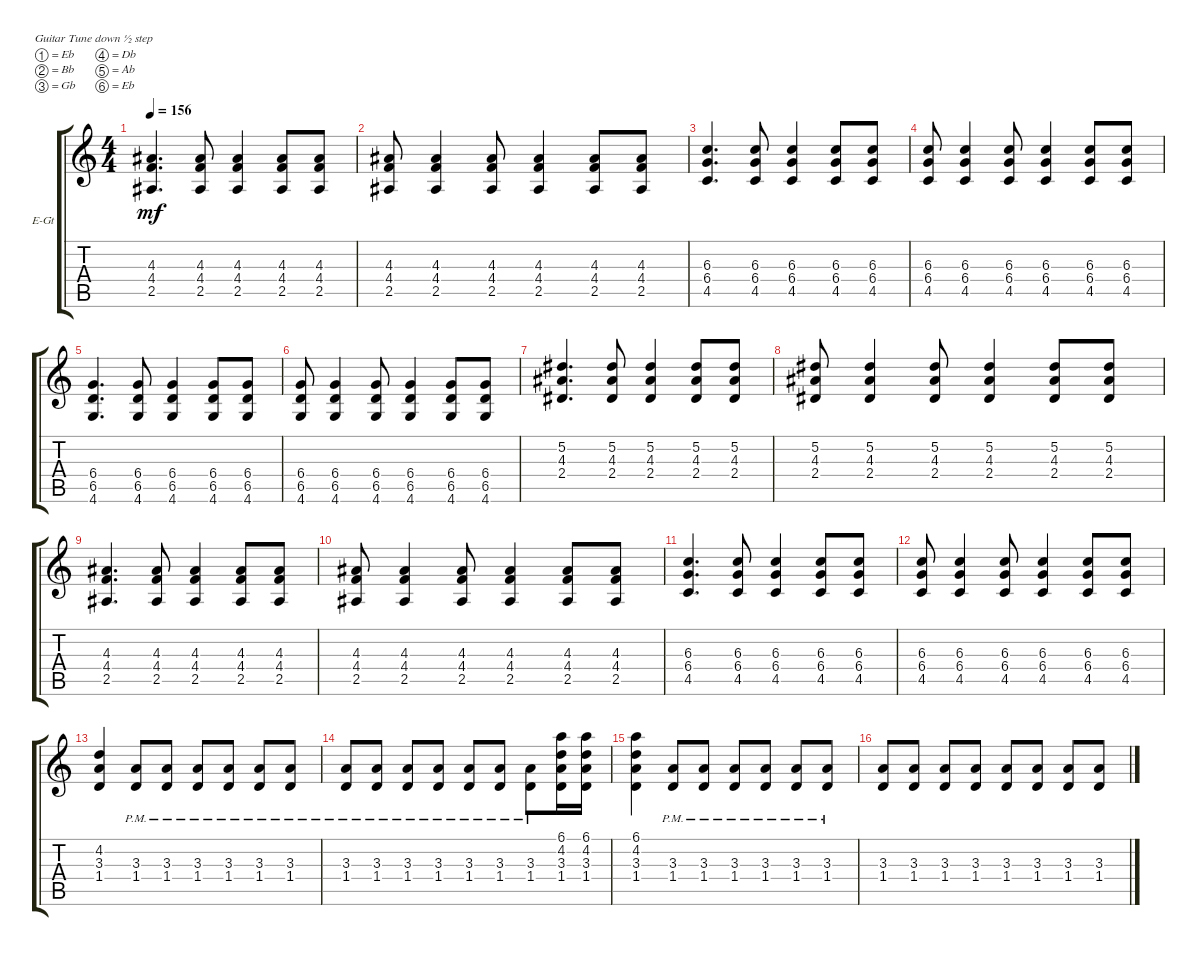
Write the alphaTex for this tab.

\defaultSystemsLayout 4
\bracketExtendMode groupsimilarinstruments
\firstSystemTrackNameOrientation horizontal
\otherSystemsTrackNameOrientation horizontal
\track ("Electric Guitar" "E-Gt") {instrument electricguitarclean}
\staff {score tabs}
\tuning (Eb4 Bb3 Gb3 Db3 Ab2 Eb2)
\ts (4 4)
\tempo 156
\clef g2
\ks c
(2.5 4.4 4.3).4{d dy mf} (4.3 4.4 2.5).8 (4.3 4.4 2.5).4 (4.3 4.4 2.5).8 (4.3 4.4 2.5).8 |
(4.3 4.4 2.5).8 (4.3 4.4 2.5).4 (4.3 4.4 2.5).8 (4.3 4.4 2.5).4 (4.3 4.4 2.5).8 (4.3 4.4 2.5).8 |
(4.5 6.4 6.3).4{d} (6.3 6.4 4.5).8 (6.3 6.4 4.5).4 (6.3 6.4 4.5).8 (6.3 6.4 4.5).8 |
(6.3 6.4 4.5).8 (6.3 6.4 4.5).4 (6.3 6.4 4.5).8 (6.3 6.4 4.5).4 (6.3 6.4 4.5).8 (6.3 6.4 4.5).8 |
(4.6 6.5 6.4).4{d} (6.4 6.5 4.6).8 (6.4 6.5 4.6).4 (6.4 6.5 4.6).8 (6.4 6.5 4.6).8 |
(6.4 6.5 4.6).8 (6.4 6.5 4.6).4 (6.4 6.5 4.6).8 (6.4 6.5 4.6).4 (6.4 6.5 4.6).8 (6.4 6.5 4.6).8 |
(2.4 4.3 5.2).4{d} (5.2 4.3 2.4).8 (2.4 4.3 5.2).4 (2.4 4.3 5.2).8 (5.2 4.3 2.4).8 |
(5.2 2.4 4.3).8 (4.3 5.2 2.4).4 (2.4 4.3 5.2).8 (5.2 4.3 2.4).4 (2.4 4.3 5.2).8 (5.2 4.3 2.4).8 |
(2.5 4.4 4.3).4{d} (4.3 4.4 2.5).8 (4.3 4.4 2.5).4 (4.3 4.4 2.5).8 (4.3 4.4 2.5).8 |
(4.3 4.4 2.5).8 (4.3 4.4 2.5).4 (4.3 4.4 2.5).8 (4.3 4.4 2.5).4 (4.3 4.4 2.5).8 (4.3 4.4 2.5).8 |
(4.5 6.4 6.3).4{d} (6.3 6.4 4.5).8 (6.3 6.4 4.5).4 (6.3 6.4 4.5).8 (6.3 6.4 4.5).8 |
(6.3 6.4 4.5).8 (6.3 6.4 4.5).4 (6.3 6.4 4.5).8 (6.3 6.4 4.5).4 (6.3 6.4 4.5).8 (6.3 6.4 4.5).8 |
(4.2 1.4 3.3).4 (1.4{pm} 3.3{pm}).8 (1.4{pm} 3.3{pm}).8 (1.4{pm} 3.3{pm}).8 (1.4{pm} 3.3{pm}).8 (1.4{pm} 3.3{pm}).8 (3.3{pm} 1.4{pm}).8 |
(1.4{pm} 3.3{pm}).8 (1.4{pm} 3.3{pm}).8 (1.4{pm} 3.3{pm}).8 (1.4{pm} 3.3{pm}).8 (1.4{pm} 3.3{pm}).8 (1.4{pm} 3.3{pm}).8 (1.4{pm} 3.3{pm}).8 (4.2 3.3 1.4 6.1).16 (1.4 3.3 4.2 6.1).16 |
(4.2 1.4 3.3 6.1).4 (1.4{pm} 3.3{pm}).8 (1.4{pm} 3.3{pm}).8 (1.4{pm} 3.3{pm}).8 (1.4{pm} 3.3{pm}).8 (1.4{pm} 3.3{pm}).8 (3.3{pm} 1.4{pm}).8 |
(1.4 3.3).8 (1.4 3.3).8 (1.4 3.3).8 (1.4 3.3).8 (1.4 3.3).8 (1.4 3.3).8 (1.4 3.3).8 (1.4 3.3).8
